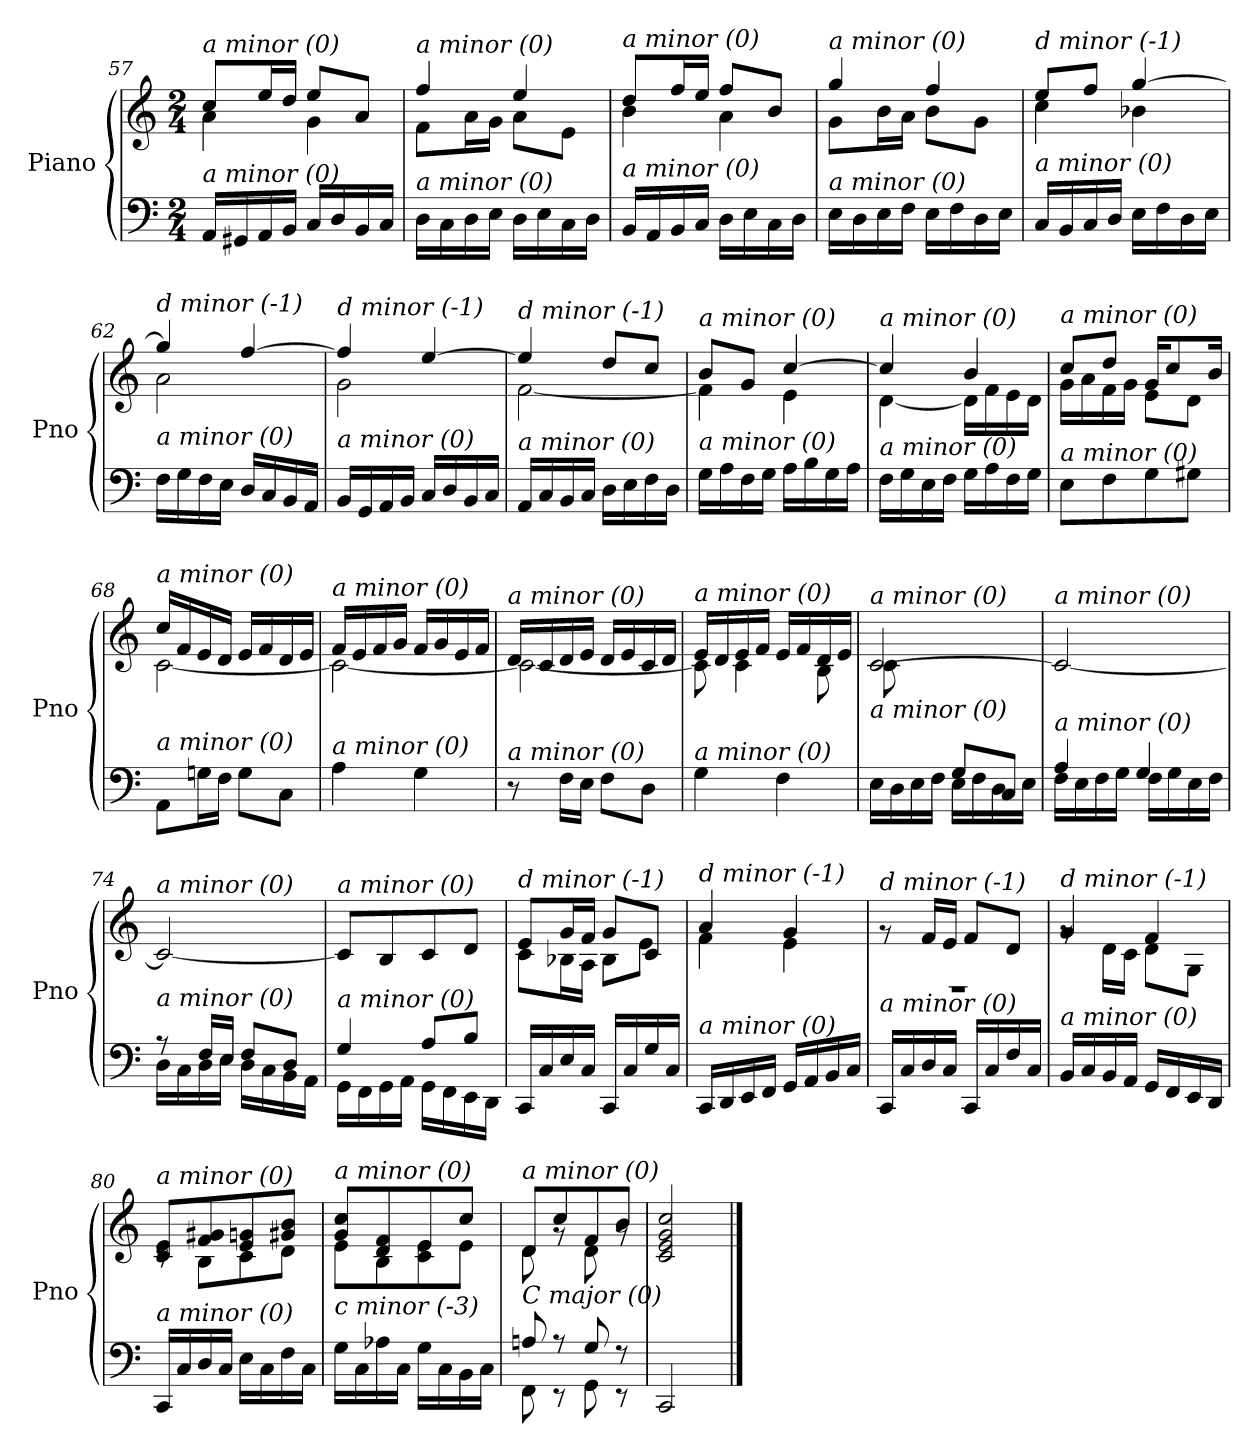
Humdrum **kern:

**kern	**kern
*part1	*part1
*staff2	*staff1
*I"Piano	*
*I'Pno	*
!!LO:LB:g=z
*clefF4	*clefG2
*k[]	*k[]
*M2/4	*M2/4
=57	=57
*	*^
!	!LO:TX:i:t=a minor (0)	!
!LO:TX:i:t=a minor (0)	!	!
16AA/LL	8cc/L	4a\
16GG#X/	.	.
16AA/	16ee/L	.
16BB/JJ	16dd/JJ	.
16C/LL	8ee/L	4g\
16D/	.	.
16BB/	8a/J	.
16C/JJ	.	.
=58	=58	=58
!	!LO:TX:i:t=a minor (0)	!
!LO:TX:i:t=a minor (0)	!	!
16D\LL	4ff/	8f\L
16C\	.	.
16D\	.	16a\L
16E\JJ	.	16g\JJ
16D\LL	4ee/	8a\L
16E\	.	.
16C\	.	8e\J
16D\JJ	.	.
=59	=59	=59
!	!LO:TX:i:t=a minor (0)	!
!LO:TX:i:t=a minor (0)	!	!
16BB/LL	8dd/L	4b\
16AA/	.	.
16BB/	16ff/L	.
16C/JJ	16ee/JJ	.
16D\LL	8ff/L	4a\
16E\	.	.
16C\	8b/J	.
16D\JJ	.	.
=60	=60	=60
!	!LO:TX:i:t=a minor (0)	!
!LO:TX:i:t=a minor (0)	!	!
16E\LL	4gg/	8g\L
16D\	.	.
16E\	.	16b\L
16F\JJ	.	16a\JJ
16E\LL	4ff/	8b\L
16F\	.	.
16D\	.	8g\J
16E\JJ	.	.
=61	=61	=61
!	!LO:TX:i:t=d minor (-1)	!
!LO:TX:i:t=a minor (0)	!	!
16C/LL	8ee/L	4cc\
16BB/	.	.
16C/	8ff/J	.
16D/JJ	.	.
16E\LL	[4gg/	4b-X\
16F\	.	.
16D\	.	.
16E\JJ	.	.
=62	=62	=62
!	!LO:TX:i:t=d minor (-1)	!
!LO:TX:i:t=a minor (0)	!	!
16F\LL	4gg/]	2a\
16G\	.	.
16F\	.	.
16E\JJ	.	.
16D/LL	[4ff/	.
16C/	.	.
16BB/	.	.
16AA/JJ	.	.
!!LO:PB:g=z	!!
=63	=63	=63
!	!LO:TX:i:t=d minor (-1)	!
!LO:TX:i:t=a minor (0)	!	!
16BB/LL	4ff/]	2g\
16GG/	.	.
16AA/	.	.
16BB/JJ	.	.
16C/LL	[4ee/	.
16D/	.	.
16BB/	.	.
16C/JJ	.	.
=64	=64	=64
!	!LO:TX:i:t=d minor (-1)	!
!LO:TX:i:t=a minor (0)	!	!
16AA/LL	4ee/]	[2f\
16C/	.	.
16BB/	.	.
16C/JJ	.	.
16D\LL	8dd/L	.
16E\	.	.
16F\	8cc/J	.
16D\JJ	.	.
=65	=65	=65
!	!LO:TX:i:t=a minor (0)	!
!LO:TX:i:t=a minor (0)	!	!
16G\LL	8b/L	4f\]
16A\	.	.
16F\	8g/J	.
16G\JJ	.	.
16A\LL	[4cc/	4e\
16B\	.	.
16G\	.	.
16A\JJ	.	.
=66	=66	=66
!	!LO:TX:i:t=a minor (0)	!
!LO:TX:i:t=a minor (0)	!	!
16F\LL	4cc/]	[4d\
16G\	.	.
16E\	.	.
16F\JJ	.	.
16G\LL	4b/	16d\LL]
16A\	.	16f\
16F\	.	16e\
16G\JJ	.	16d\JJ
=67	=67	=67
!	!LO:TX:i:t=a minor (0)	!
!LO:TX:i:t=a minor (0)	!	!
8E\L	8cc/L	16g\LL
.	.	16a\
8F\	8dd/J	16f\
.	.	16g\JJ
8G\	16g/KL	8e\L
.	8cc/	.
8G#X\J	.	8d\J
.	16b/Jk	.
=68	=68	=68
!	!LO:TX:i:t=a minor (0)	!
!LO:TX:i:t=a minor (0)	!	!
8AA\L	16cc/LL	[2c\
.	16f/	.
16Gn\L	16e/	.
16F\JJ	16d/JJ	.
8G\L	16e/LL	.
.	16f/	.
8C\J	16d/	.
.	16e/JJ	.
!!LO:LB:g=z	!!
=69	=69	=69
!	!LO:TX:i:t=a minor (0)	!
!LO:TX:i:t=a minor (0)	!	!
4A\	16f/LL	2c\_
.	16e/	.
.	16f/	.
.	16g/JJ	.
4G\	16f/LL	.
.	16g/	.
.	16e/	.
.	16f/JJ	.
=70	=70	=70
!	!LO:TX:i:t=a minor (0)	!
!LO:TX:i:t=a minor (0)	!	!
8r	16d/LL	2c\_
.	16c/	.
16F\LL	16d/	.
16E\JJ	16e/JJ	.
8F\L	16d/LL	.
.	16e/	.
8D\J	16c/	.
.	16d/JJ	.
=71	=71	=71
!	!LO:TX:i:t=a minor (0)	!
!LO:TX:i:t=a minor (0)	!	!
4G\	16e/LL	8c\]
.	16d/	.
.	16e/	4c\
.	16f/JJ	.
4F\	16e/LL	.
.	16f/	.
.	16d/	8B\
.	16e/JJ	.
=72	=72	=72
*^	*	*
!	!	!LO:TX:i:t=a minor (0)	!
!LO:TX:i:t=a minor (0)	!	!	!
8ryy	16E\LL	[2c/	8c\L
.	16D\	.	.
16G/L	16E\	.	4.ryy
16F/JJ	16F\JJ	.	.
8G/L	16E\LL	.	.
.	16F\	.	.
8C/J	16D\	.	.
.	16E\JJ	.	.
*	*	*v	*v
=73	=73	=73
!	!	!LO:TX:i:t=a minor (0)
!LO:TX:i:t=a minor (0)	!	!
4A/	16F\LL	2c/_
.	16E\	.
.	16F\	.
.	16G\JJ	.
4G/	16F\LL	.
.	16G\	.
.	16E\	.
.	16F\JJ	.
=74	=74	=74
!	!	!LO:TX:i:t=a minor (0)
!LO:TX:i:t=a minor (0)	!	!
8r	16D\LL	2c/_
.	16C\	.
16F/LL	16D\	.
16E/JJ	16E\JJ	.
8F/L	16D\LL	.
.	16C\	.
8D/J	16BB\	.
.	16AA\JJ	.
!!LO:LB:g=z
=75	=75	=75
!	!	!LO:TX:i:t=a minor (0)
!LO:TX:i:t=a minor (0)	!	!
4G/	16GG\LL	8c/L]
.	16FF\	.
.	16GG\	8B/
.	16AA\JJ	.
8A/L	16GG\LL	8c/
.	16FF\	.
8B/J	16EE\	8d/J
.	16DD\JJ	.
=76	=76	=76
*	*	*^
!	!	!LO:TX:i:t=d minor (-1)	!
!LO:TX:i:t=a minor (0)	!	!	!
*v	*v	*	*
16CC/LL	8e/L	8c\L
16C/	.	.
16E/	16g/L	16B-X\L
16C/JJ	16f/JJ	16A\JJ
16CC/LL	8g/L	8B-\L
16C/	.	.
16G/	8c/J	8e\J
16C/JJ	.	.
=77	=77	=77
!	!LO:TX:i:t=d minor (-1)	!
!LO:TX:i:t=a minor (0)	!	!
16CC/LL	4a/	4f\
16DD/	.	.
16EE/	.	.
16FF/JJ	.	.
16GG/LL	4g/	4e\
16AA/	.	.
16BB/	.	.
16C/JJ	.	.
=78	=78	=78
!	!LO:TX:i:t=d minor (-1)	!
!LO:TX:i:t=a minor (0)	!	!
16CC/LL	2rD	8rg
16C/	.	.
16D/	.	16f/LL
16C/JJ	.	16e/JJ
16CC/LL	.	8f/L
16C/	.	.
16F/	.	8d/J
16C/JJ	.	.
=79	=79	=79
!	!LO:TX:i:t=d minor (-1)	!
!LO:TX:i:t=a minor (0)	!	!
16BB/LL	4g/	8rg
16C/	.	.
16BB/	.	16d\LL
16AA/JJ	.	16c\JJ
16GG/LL	4f/	8d\L
16FF/	.	.
16EE/	.	8G\J
16DD/JJ	.	.
!!LO:LB:g=z	!!
=80	=80	=80
!	!LO:TX:i:t=a minor (0)	!
!LO:TX:i:t=a minor (0)	!	!
16CC/LL	8c/ 8e/L	8rc
16C/	.	.
16D/	8f/ 8g#Xi/	8B\L
16C/JJ	.	.
16E\LL	8e/ 8g/	8c\
16C\	.	.
16F\	8g#Xi/ 8b/J	8d\J
16C\JJ	.	.
=81	=81	=81
!	!LO:TX:i:t=a minor (0)	!
!LO:TX:i:t=c minor (-3)	!	!
16G\LL	8g/ 8cc/L	8e\L
16C\	.	.
16A-X\	8d/ 8f/	8B\
16C\JJ	.	.
16G\LL	8e/	8c\ 8e\
16C\	.	.
16BB\	8cc/J	8e\J
16C\JJ	.	.
=82	=82	=82
*^	*	*
!	!	!LO:TX:i:t=a minor (0)	!
!LO:TX:i:t=C major (0)	!	!	!
8An/	8FF\	8d/L	8d\
8r	8r	8cc/	8rg
8G/	8GG\	8f/	8d\
8r	8r	8b/J	8rg
=83	=83	=83	=83
!	!	!LO:TX:i:t=a minor (0)	!
!LO:TX:i:t=C major (0)	!	!	!
*v	*v	*	*
*	*v	*v
2CC/	2c/ 2e/ 2g/ 2cc/
==	==
*-	*-
